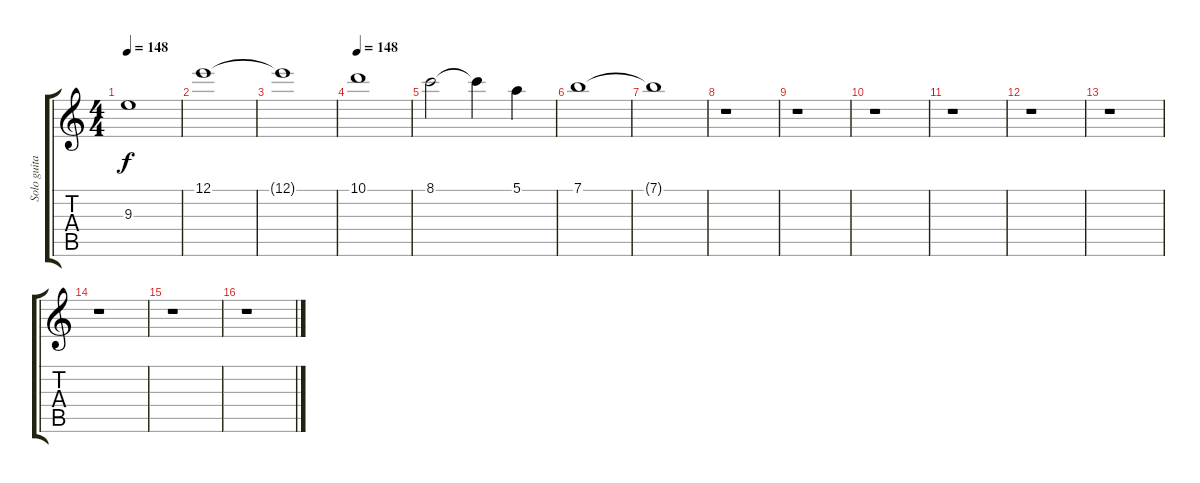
\track ("Solo guitar 2" "Solo guita") {instrument distortionguitar}
\staff {score tabs}
\tuning (E4 B3 G3 D3 A2 E2) {hide}
\ts (4 4)
\tempo 148
\clef g2
\ks c
9.3{t}.1{dy f} |
12.1.1 |
12.1{t}.1 |
\tempo 148
10.1.1 |
8.1.2 8.1{t}.4 5.1.4 |
7.1.1 |
7.1{t}.1 |
r.1 |
r.1 |
r.1 |
r.1 |
r.1 |
r.1 |
r.1 |
r.1 |
r.1
